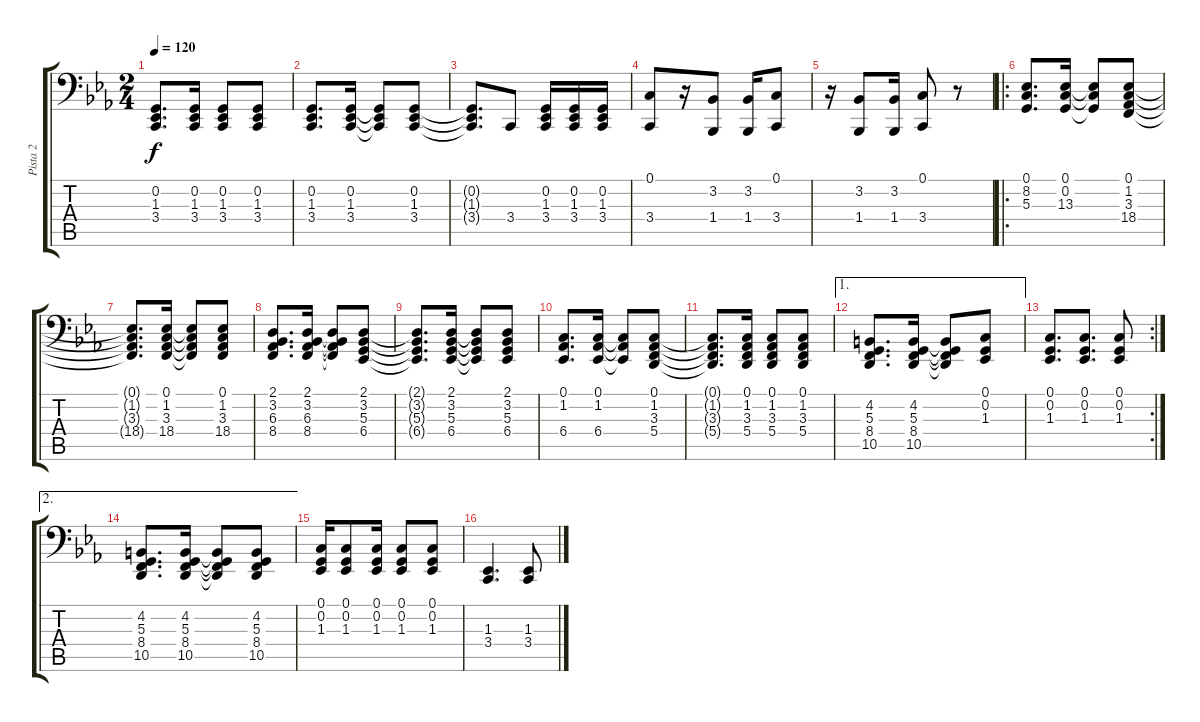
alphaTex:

\track ("Pista 2" "Pista 2") {instrument acousticgrandpiano}
\staff {score tabs}
\tuning (C3 G2 D2 A1 E1 B0) {hide}
\ts (2 4)
\tempo 120
\clef f4
\ks cminor
(0.2{t} 1.3{t} 3.4{t}).8{d dy f} (0.2 1.3 3.4).16 (0.2 1.3 3.4).8 (0.2 1.3 3.4).8 |
(0.2 1.3 3.4).8{d} (0.2 1.3 3.4).16 (0.2{t} 1.3{t} 3.4{t}).8 (0.2 1.3 3.4).8 |
(0.2{t} 1.3{t} 3.4{t}).8{d} 3.4.8 (0.2 1.3 3.4).16 (0.2 1.3 3.4).16 (0.2 1.3 3.4).16 |
(0.1 3.4).8 r.16 (3.2 1.4).8 (3.2 1.4).16 (0.1 3.4).8 |
r.16 (3.2 1.4).8 (3.2 1.4).16 (0.1 3.4).8 r.8 |
\ro
(0.1 8.2 5.3).8{d} (0.1 0.2 13.3).16 (0.1{t} 0.2{t} 13.3{t}).8 (0.1 1.2 3.3 18.4).8 |
(0.1{t} 1.2{t} 3.3{t} 18.4{t}).8{d} (0.1 1.2 3.3 18.4).16 (0.1{t} 1.2{t} 3.3{t} 18.4{t}).8 (0.1 1.2 3.3 18.4).8 |
(2.1 3.2 6.3 8.4).8{d} (2.1 3.2 6.3 8.4).16 (2.1{t} 3.2{t} 6.3{t} 8.4{t}).8 (2.1 3.2 5.3 6.4).8 |
(2.1{t} 3.2{t} 5.3{t} 6.4{t}).8{d} (2.1 3.2 5.3 6.4).16 (2.1{t} 3.2{t} 5.3{t} 6.4{t}).8 (2.1 3.2 5.3 6.4).8 |
(0.1 1.2 6.4).8{d} (0.1 1.2 6.4).16 (0.1{t} 1.2{t} 6.4{t}).8 (0.1 1.2 3.3 5.4).8 |
(0.1{t} 1.2{t} 3.3{t} 5.4{t}).8{d} (0.1 1.2 3.3 5.4).16 (0.1 1.2 3.3 5.4).8 (0.1 1.2 3.3 5.4).8 |
\ae 1
(4.2 5.3 8.4 10.5).8{d} (4.2 5.3 8.4 10.5).16 (4.2{t} 5.3{t} 8.4{t} 10.5{t}).8 (0.1 0.2 1.3).8 |
\rc 2
(0.1 0.2 1.3).8{d} (0.1 0.2 1.3).8{d} (0.1 0.2 1.3).8 |
\ae 2
(4.2 5.3 8.4 10.5).8{d} (4.2 5.3 8.4 10.5).16 (4.2{t} 5.3{t} 8.4{t} 10.5{t}).8 (4.2 5.3 8.4 10.5).8 |
(0.1 0.2 1.3).16 (0.1 0.2 1.3).8 (0.1 0.2 1.3).16 (0.1 0.2 1.3).8 (0.1 0.2 1.3).8 |
(1.3 3.4).4{d beam Up} (1.3 3.4).8
